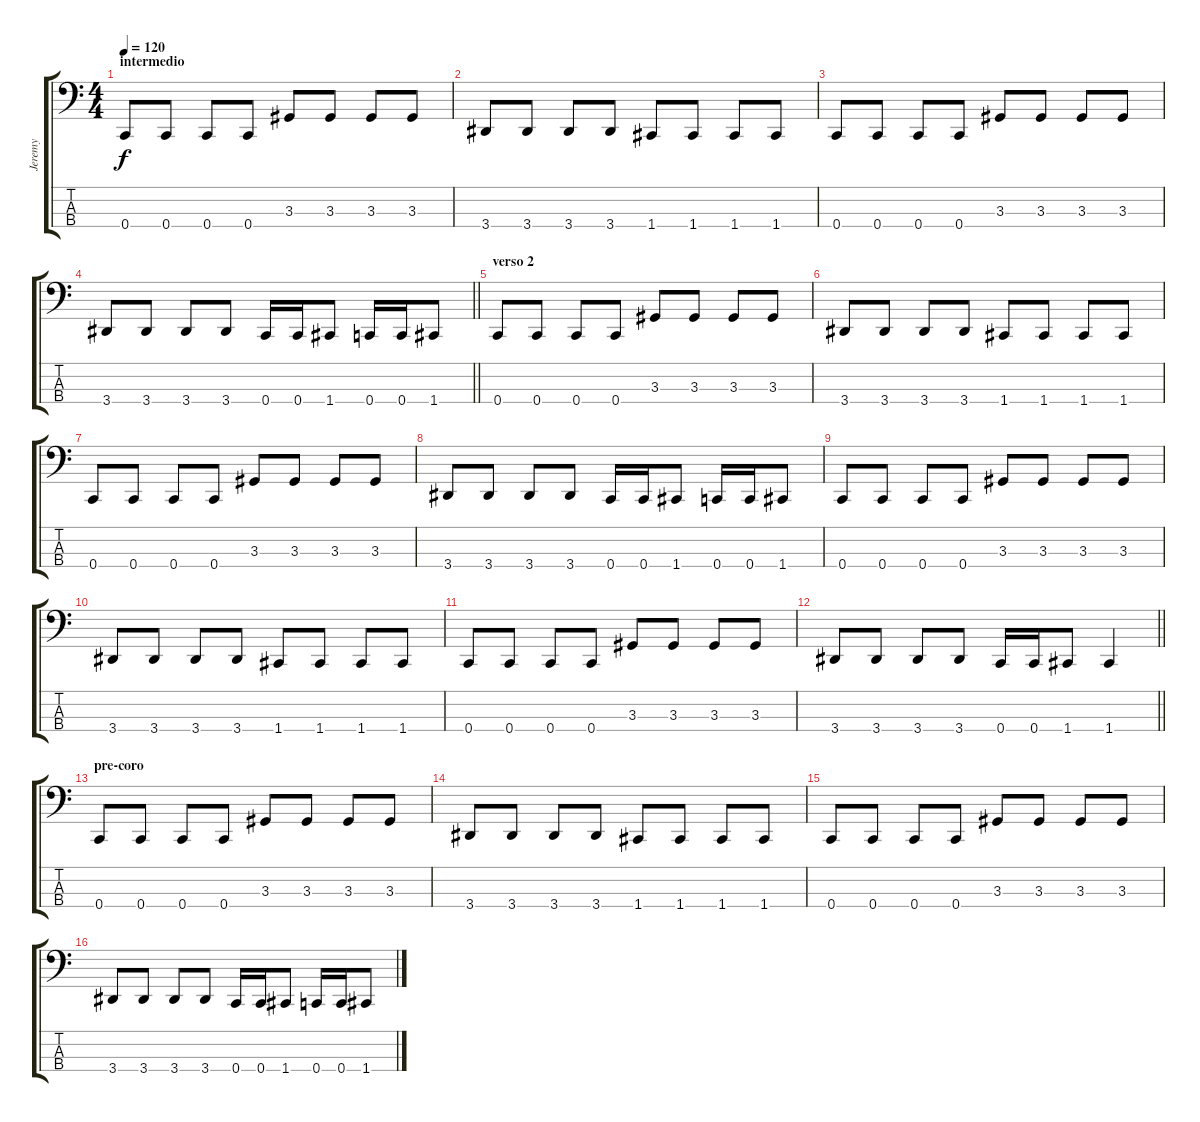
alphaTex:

\track ("Jeremy" "Jeremy") {instrument electricbasspick}
\staff {score tabs}
\tuning (Eb2 Bb1 F1 C1) {hide}
\ts (4 4)
\section ("" "intermedio")
\tempo 120
\clef f4
\ks c
0.4.8{dy f volume 16} 0.4.8 0.4.8 0.4.8 3.3.8 3.3.8 3.3.8 3.3.8 |
3.4.8 3.4.8 3.4.8 3.4.8 1.4.8 1.4.8 1.4.8 1.4.8 |
0.4.8 0.4.8 0.4.8 0.4.8 3.3.8 3.3.8 3.3.8 3.3.8 |
\barLineRight lightlight
3.4.8 3.4.8 3.4.8 3.4.8 0.4.16 0.4.16 1.4.8 0.4.16 0.4.16 1.4.8 |
\section ("" "verso 2")
0.4.8 0.4.8 0.4.8 0.4.8 3.3.8 3.3.8 3.3.8 3.3.8 |
3.4.8 3.4.8 3.4.8 3.4.8 1.4.8 1.4.8 1.4.8 1.4.8 |
0.4.8 0.4.8 0.4.8 0.4.8 3.3.8 3.3.8 3.3.8 3.3.8 |
3.4.8 3.4.8 3.4.8 3.4.8 0.4.16 0.4.16 1.4.8 0.4.16 0.4.16 1.4.8 |
0.4.8 0.4.8 0.4.8 0.4.8 3.3.8 3.3.8 3.3.8 3.3.8 |
3.4.8 3.4.8 3.4.8 3.4.8 1.4.8 1.4.8 1.4.8 1.4.8 |
0.4.8 0.4.8 0.4.8 0.4.8 3.3.8 3.3.8 3.3.8 3.3.8 |
\barLineRight lightlight
3.4.8 3.4.8 3.4.8 3.4.8 0.4.16 0.4.16 1.4.8 1.4.4 |
\section ("" "pre-coro")
0.4.8 0.4.8 0.4.8 0.4.8 3.3.8 3.3.8 3.3.8 3.3.8 |
3.4.8 3.4.8 3.4.8 3.4.8 1.4.8 1.4.8 1.4.8 1.4.8 |
0.4.8 0.4.8 0.4.8 0.4.8 3.3.8 3.3.8 3.3.8 3.3.8 |
3.4.8 3.4.8 3.4.8 3.4.8 0.4.16 0.4.16 1.4.8 0.4.16 0.4.16 1.4.8
